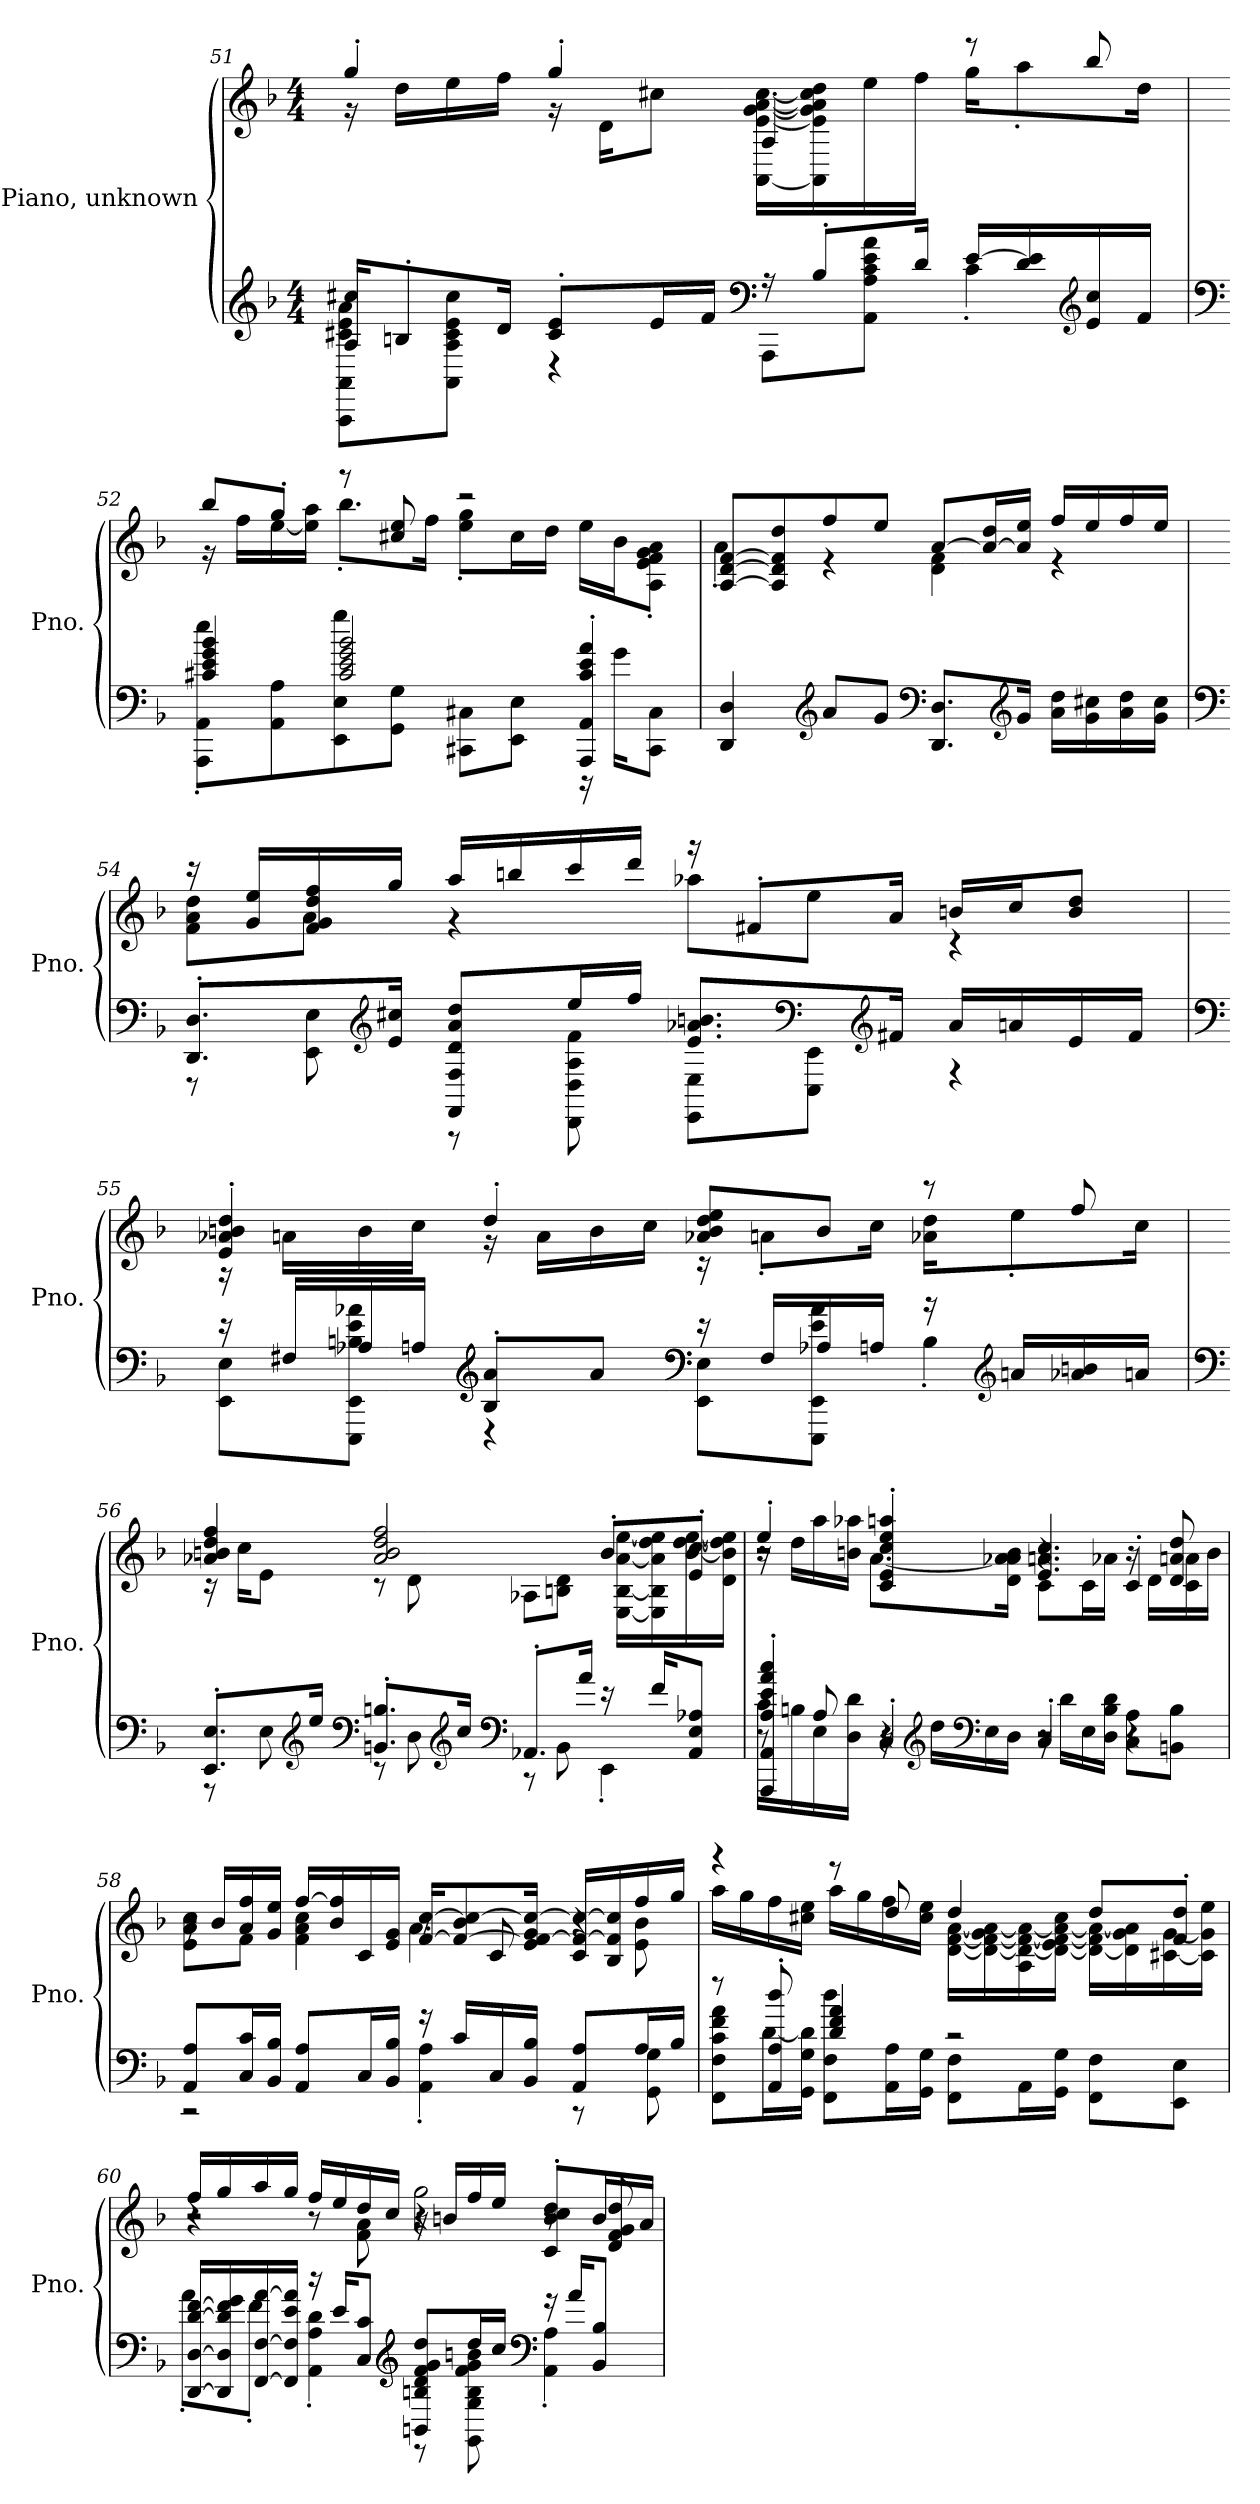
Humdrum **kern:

**kern	**kern
*part1	*part1
*staff2	*staff1
*I"Piano, unknown	*
*I'Pno.	*
!!LO:LB:g=z
*clefG2	*clefG2
*k[b-]	*k[b-]
*M4/4	*M4/4
=51	=51
*^	*^
16A/ 16cc#X/KL	8AAA\ 8AA\ 8c#X\ 8e\ 8a\L	4gg'/	16r
8Bn'/	.	.	16dd\LL
.	8AA\ 8A\ 8c#\ 8e\ 8cc#\J	.	16ee\
16d/Jk	.	.	16ff\JJ
8c#/' 8e/'L	4r	4gg'/	16r
.	.	.	16d\KL
16e/L	.	.	8cc#X\J
16f/JJ	.	.	.
*clefF4	*	*	*
16r	8AAA\L	4A'/	[16AA\ [16e\ [16g\ [16a\ [16cc#\LL
8B'/L	.	.	16AA\] 16e\] 16g\] 16a\] 16cc#\] 16dd\
.	8AA\ 8A\ 8c#\ 8e\ 8a\J	.	16ee\
16d/Jk	.	.	16ff\JJ
[16e/LL	4c#'\	8r	16gg\KL
16d/ 16e/]	.	.	8aa'\
*clefG2	*	*	*
16e/ 16cc#/	.	8bb-/	.
16f/JJ	.	.	16dd\Jk
!!LO:LB:g=z	!!
=52	=52	=52	=52
*clefF4	*	*	*
4c#X/ 4e/ 4g/ 4b-/	8AAA\' 8AA\' 8ee\'L	8bb-/L	16r
.	.	.	16ff\LL
.	8AA\ 8A\	8gg'/J	[16ee\
.	.	.	16ee\] 16aa\JJ
2c#/ 2e/ 2g/ 2b-/	8EE\ 8E\ 8gg\	8r	8.bb-'\L
.	8GG\ 8G\J	8cc#X/ 8ee/	.
.	.	.	16ff\Jk
.	8CC#X\ 8C#X\L	2r	8ee\' 8gg\'L
.	8EE\ 8E\J	.	16cc#\L
.	.	.	16dd\JJ
4AAA/' 4AA/' 4c#/' 4e/' 4a/'	16r	.	16ee\LL
.	16g\KL	.	16b-\J
.	8CC#\ 8C#\J	.	8A\' 8e\' 8f\' 8g\' 8a\'J
*v	*v	*	*
=53	=53	=53
4DD/ 4D/	[8A/ [8d/ [8f/L	4a'\
.	8A/] 8d/] 8f/] 8dd/	.
*clefG2	*	*
8a/L	8ff/	4r
8g/J	8ee/J	.
*clefF4	*	*
8.DD/ 8.D/L	[8a/L	4d\ 4f\
.	16a/_ 16dd/L	.
*clefG2	*	*
16g/Jk	16a/] 16ee/JJ	.
16a\ 16dd\LL	16ff/LL	4r
16g\ 16cc#X\	16ee/	.
16a\ 16dd\	16ff/	.
16g\ 16cc#\JJ	16ee/JJ	.
!!LO:LB:g=z	!!
=54	=54	=54
*clefF4	*	*
*^	*	*
8.DD/' 8.D/'L	8r	16r	8f\ 8a\ 8dd\L
.	.	16g/ 16ee/LL	.
.	8EE\ 8E\	16f/ 16g/ 16dd/ 16ff/	8a\J
*clefG2	*	*	*
16e/ 16cc#X/Jk	.	16gg/JJ	.
8FF/ 8F/ 8d/ 8a/ 8dd/L	8r	16aa/LL	4r
.	.	16bbn/	.
16ee/L	8DD\ 8D\ 8A\ 8f\	16ccc/	.
16ff/JJ	.	16ddd/JJ	.
8.e/ 8.a-X/ 8.bn/L	8EE\ 8E\L	16r	8aa-X\L
.	.	8f#X'/L	.
*clefF4	*	*	*
.	8EEE\ 8EE\J	.	8ee\J
*clefG2	*	*	*
16f#X/Jk	.	16a/Jk	.
16a-/LL	4r	16bn/LL	4r
16an/	.	16cc/J	.
16e/	.	8b/ 8dd/J	.
16f#/JJ	.	.	.
!!LO:LB:g=z	!!
=55	=55	=55	=55
*clefF4	*	*	*
16r	8EE\ 8E\L	4e/' 4a-X/' 4bn/' 4dd/'	16r
16F#X/LL	.	.	16an\LL
16A-X/	8EEE\ 8EE\ 8Bn\ 8e\ 8a-X\J	.	16b\
16An/JJ	.	.	16cc\JJ
*clefG2	*	*	*
8B/' 8a-/'L	4r	4dd'/	16r
.	.	.	16a\LL
8a-/J	.	.	16b\
.	.	.	16cc\JJ
*clefF4	*	*	*
16r	8EE\ 8E\L	8a-X/ 8b/ 8dd/ 8ee/L	16r
16F#/LL	.	.	8an'\L
16A-X/	8EEE\ 8EE\ 8e\ 8a-\J	8b/J	.
16An/JJ	.	.	16cc\Jk
16r	4B'\	8r	16a-X\ 16dd\KL
*clefG2	*	*	*
16an/LL	.	.	8ee'\
16a-X/ 16bn/	.	8ff/	.
16an/JJ	.	.	16cc\Jk
!!LO:PB:g=z	!!
=56	=56	=56	=56
*clefF4	*	*	*
8.EE/' 8.E/'L	8r	4a-X/ 4bn/ 4dd/ 4ff/	16r
.	.	.	16cc\KL
.	8E\	.	8e\J
*clefG2	*	*	*
16ee/Jk	.	.	.
*clefF4	*	*	*
8.BBn/' 8.Bn/'L	8r	2a-/ 2b/ 2dd/ 2ff/	8r
.	8D\	.	8d\
*clefG2	*	*	*
16cc/Jk	.	.	.
*clefF4	*	*	*
8.AA-X'/L	8r	.	8A-X\L
.	8BB\	.	8Bn\ 8d\J
16a/Jk	.	.	.
16r	4EE'\	8b'/L	[16E\ [16B\ [16a-\ [16ee\LL
16f/KL	.	.	16E\] 16B\] 16a-\] 16dd\ 16ee\]
8AA-/ 8E/ 8A-X/J	.	8e/' 8cc/'J	[16b\ [16dd\ [16ee\
.	.	.	16d\ 16b\] 16dd\] 16ee\]JJ
!!LO:LB:g=z
=57	=57	=57	=57
*	*^	*	*^
8r	16c\LL	4AAA/' 4AA/' 4A/' 4e/' 4a/' 4cc/'	4ee'/	16r	2r
.	16Bn\	.	.	16dd\LL	.
8A/	16E\	.	.	16aa\	.
.	16D\ 16d\JJ	.	.	16bn\ 16aa-X\JJ	.
4r	16r	4C'/	4c/' 4e/' 4cc/' 4ee/' 4aan/'	[8.a\L	.
*clefG2	*	*	*	*	*
.	16dd\LL	.	.	.	.
*clefF4	*	*	*	*	*
.	16E\	.	.	.	.
.	16D\JJ	.	.	16d\ 16a-X\ 16a\] 16b\Jk	.
2r	16r	4C'/	4.e/ 4.an/ 4.cc/	8c\L	4r
.	16d\LL	.	.	.	.
.	16E\	.	.	16c\L	.
.	16D\ 16B\ 16d\JJ	.	.	16a-X\JJ	.
.	8C\ 8A\L	4r	.	16r	4c'/
.	.	.	.	16d\LL	.
.	8BBn\ 8B\J	.	8d/ 8a-/ 8dd/	16c\ 16an\	.
.	.	.	.	16b\JJ	.
*	*v	*v	*	*	*
!!LO:LB:g=z	!!	!!
=58	=58	=58	=58	=58
8AA/ 8A/L	2r	16r	8e\ 8a\ 8cc\L	2r
.	.	16b-/LL	.	.
16C/ 16c/L	.	16a/ 16ff/	8f\J	.
16BB-/ 16B-/JJ	.	16g/ 16ee/JJ	.	.
8AA/ 8A/L	.	[16ff/LL	4f\ 4a\ 4cc\	.
.	.	16b-/ 16ff/]	.	.
16C/L	.	16c/	.	.
16BB-/ 16B-/JJ	.	16e/ 16g/JJ	.	.
16r	4AA\' 4A\'	[16f/ [16cc/KL	4.a\	8r
16c/LL	.	8f/_ 8b-/ 8cc/_	.	.
16C/	.	.	.	8c/
16BB-/ 16B-/JJ	.	16e/ 16f/_ 16g/ 16cc/_Jk	.	.
8AA/ 8A/L	8r	16c/ 16f/_ 16cc/_LL	.	4r
.	.	16B-/ 16f/] 16cc/]	.	.
16A/L	8GG\ 8G\	16ff/	8e\ 8b-\	.
16B-/JJ	.	16gg/JJ	.	.
*	*	*	*v	*v
=59	=59	=59	=59
8r	8FF\ 8F\ 8c\ 8f\ 8a\L	4r	16aa\LL
.	.	.	16gg\
8AA/' 8A/' 8dd/'	[16d\L	.	16ff\
.	16GG\ 16G\ 16d\]JJ	.	16cc#X\ 16ee\JJ
4d/ 4f/ 4a/	8FF\ 8F\ 8dd\L	8r	16aa\LL
.	.	.	16gg\
.	16AA\ 16A\L	8dd/	16ff\
.	16GG\ 16G\JJ	.	16cc#\ 16ee\JJ
2r	8FF\ 8F\L	4dd/	[16d\ [16f\ [16a\LL
.	.	.	16d\_ 16f\_ 16g\ 16a\_
.	16AA\L	.	16A\ 16d\_ 16f\_ 16a\_
.	16GG\ 16G\JJ	.	16d\_ 16e\ 16f\_ 16a\_ 16cc#\JJ
.	8FF\ 8F\L	8dd/L	16d\_ 16f\] 16a\_LL
.	.	.	16d\] 16g\ 16a\]
.	8EE\ 8E\J	8f/' 8dd/'J	[16c#X\ [16g\
.	.	.	16c#\] 16g\] 16ee\JJ
!!LO:LB:g=z
=60	=60	=60	=60
*	*	*	*^
[16DD/ [16D/ [16d/ [16f/LL	8a'\L	16ff/LL	4r	2r
16DD/] 16D/] 16d/] 16f/] 16g/	.	16gg/	.	.
[16FF/ [16F/ [16a/	8f'\J	16aa/	.	.
16FF/] 16F/] 16e/ 16a/]JJ	.	16gg/JJ	.	.
16r	4AA\' 4A\' 4d\'	16ff/LL	8r	.
16e/KL	.	16ee/	.	.
8C/ 8c/J	.	16dd/	8f\ 8a\	.
.	.	16cc/JJ	.	.
*clefG2	*	*	*	*
8BBn/ 8Bn/ 8d/ 8f/ 8g/ 8dd/L	8r	16r	2gg\	4r
.	.	16bn/LL	.	.
16dd/L	8GG\ 8G\ 8B\ 8f\ 8g\ 8bn\	16ff/	.	.
16cc/JJ	.	16ee/JJ	.	.
*clefF4	*	*	*	*
16r	4AA\' 4A\'	8c/' 8b/' 8cc/' 8dd/'L	.	8r
16a/KL	.	.	.	.
8BB/ 8B/J	.	16b/L	.	8d/ 8f/ 8g/ 8dd/
.	.	16a/JJ	.	.
*v	*v	*	*	*
*	*v	*v	*v
=	=
*-	*-
